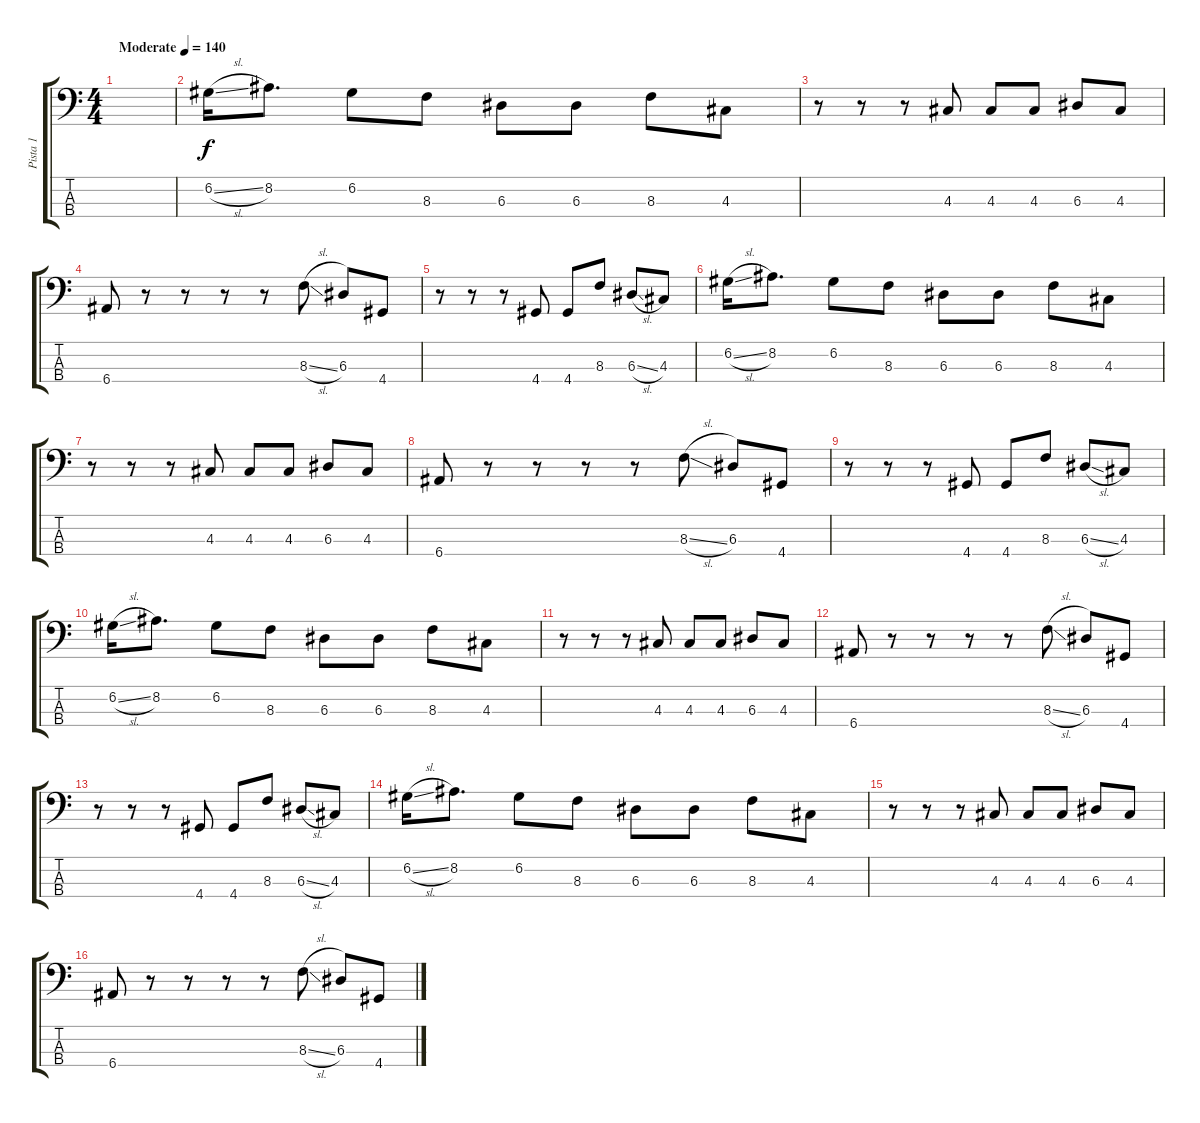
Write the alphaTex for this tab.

\track ("Pista 1" "Pista 1") {instrument electricbassfinger}
\staff {score tabs}
\tuning (G2 D2 A1 E1) {hide}
\ts (4 4)
\tempo (140 "Moderate")
\clef f4
\ks c
|
6.2{sl}.16 8.2.8{d} 6.2.8 8.3.8 6.3.8 6.3.8 8.3.8 4.3.8 |
r.8 r.8 r.8 4.3.8 4.3.8 4.3.8 6.3.8 4.3.8 |
6.4.8 r.8 r.8 r.8 r.8 8.3{sl}.8 6.3.8 4.4.8 |
r.8 r.8 r.8 4.4.8 4.4.8 8.3.8 6.3{sl}.8 4.3.8 |
6.2{sl}.16 8.2.8{d} 6.2.8 8.3.8 6.3.8 6.3.8 8.3.8 4.3.8 |
r.8 r.8 r.8 4.3.8 4.3.8 4.3.8 6.3.8 4.3.8 |
6.4.8 r.8 r.8 r.8 r.8 8.3{sl}.8 6.3.8 4.4.8 |
r.8 r.8 r.8 4.4.8 4.4.8 8.3.8 6.3{sl}.8 4.3.8 |
6.2{sl}.16 8.2.8{d} 6.2.8 8.3.8 6.3.8 6.3.8 8.3.8 4.3.8 |
r.8 r.8 r.8 4.3.8 4.3.8 4.3.8 6.3.8 4.3.8 |
6.4.8 r.8 r.8 r.8 r.8 8.3{sl}.8 6.3.8 4.4.8 |
r.8 r.8 r.8 4.4.8 4.4.8 8.3.8 6.3{sl}.8 4.3.8 |
6.2{sl}.16 8.2.8{d} 6.2.8 8.3.8 6.3.8 6.3.8 8.3.8 4.3.8 |
r.8 r.8 r.8 4.3.8 4.3.8 4.3.8 6.3.8 4.3.8 |
6.4.8 r.8 r.8 r.8 r.8 8.3{sl}.8 6.3.8 4.4.8
